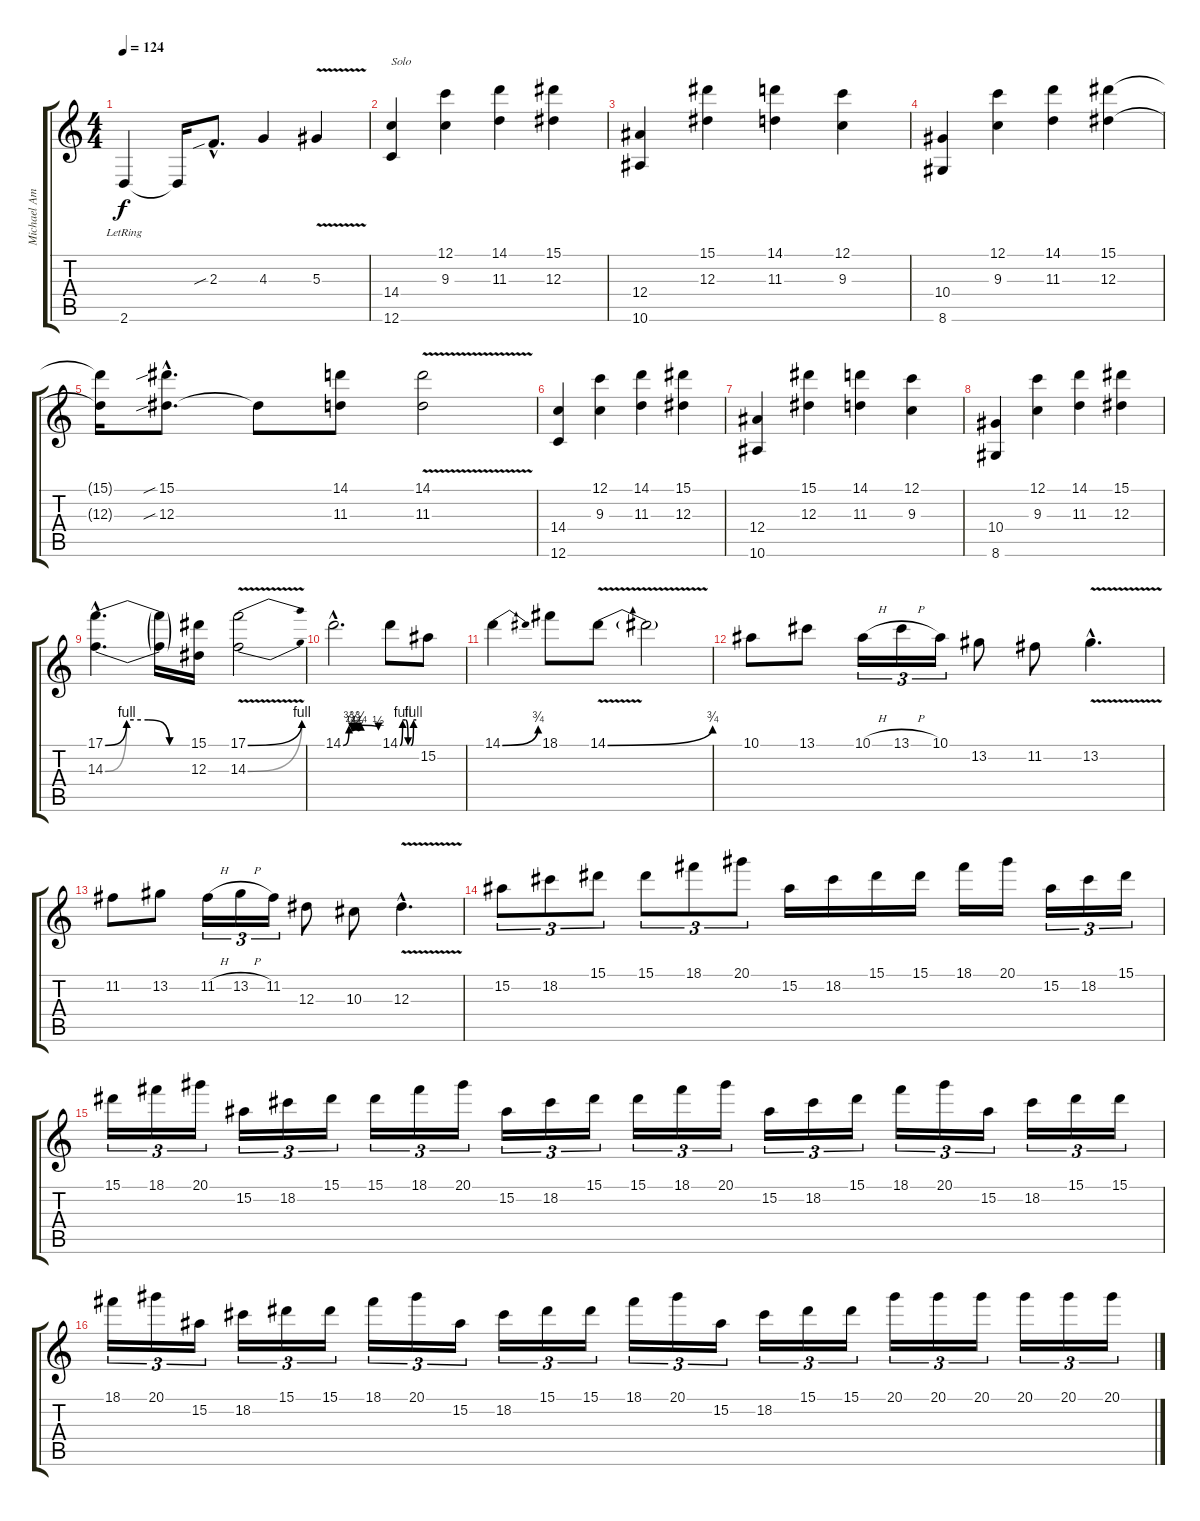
\track ("Michael Amott" "Michael Am") {instrument distortionguitar}
\staff {score tabs}
\tuning (C4 G3 Eb3 Bb2 F2 C2) {hide}
\ts (4 4)
\tempo 124
\clef g2
\ks c
2.6{lr}.4{dy f} 2.6{t}.16 2.3{sib hac}.8{d} 4.3.4 5.3{v}.4 |
(14.4 12.6).4{txt "Solo" volume 16} (12.1 9.3).4 (14.1 11.3).4 (15.1 12.3).4 |
(12.4 10.6).4 (15.1 12.3).4 (14.1 11.3).4 (12.1 9.3).4 |
(10.4 8.6).4 (12.1 9.3).4 (14.1 11.3).4 (15.1 12.3).4 |
(15.1{t} 12.3{t}).16 (15.1{sib hac} 12.3{sib hac}).8{d} 12.3{t}.8 (14.1 11.3).8 (14.1 11.3{v}).2 |
(14.4 12.6).4 (12.1 9.3).4 (14.1 11.3).4 (15.1 12.3).4 |
(12.4 10.6).4 (15.1 12.3).4 (14.1 11.3).4 (12.1 9.3).4 |
(10.4 8.6).4 (12.1 9.3).4 (14.1 11.3).4 (15.1 12.3).4 |
(17.1{be (custom 0 0 15 4 30 4 45 0 60 0) hac} 14.3{be (custom 0 0 15 4 30 4 45 0 60 0) hac}).4{d} (17.1{t} 14.3{t}).16 (15.1 12.3).16 (17.1{be (bend 0 0 60 4) v} 14.3{be (bend 0 0 60 4)}).2 |
14.1{be (custom 0 0 10 3 15 2 20 3 25 2 30 3 60 2) hac}.2{d} 14.1{be (custom 0 0 10 4 20 4 30 0 40 0 50 4 60 4)}.8 15.2.8 |
14.1{be (bend 0 0 60 3)}.4 18.1.8 14.1{be (bend 0 0 60 3) v}.8 14.1{t}.2 |
10.1.8 13.1.8 10.1{h}.16{tu (3 2)} 13.1{h}.16{tu (3 2)} 10.1.16{tu (3 2)} 13.2.8 11.2.8 13.2{v hac}.4{d} |
11.2.8 13.2.8 11.2{h}.16{tu (3 2)} 13.2{h}.16{tu (3 2)} 11.2.16{tu (3 2)} 12.3.8 10.3.8 12.3{v hac}.4{d} |
15.2.8{tu (3 2)} 18.2.8{tu (3 2)} 15.1.8{tu (3 2)} 15.1.8{tu (3 2)} 18.1.8{tu (3 2)} 20.1.8{tu (3 2)} 15.2.16 18.2.16 15.1.16 15.1.16 18.1.16 20.1.16 15.2.16{tu (3 2)} 18.2.16{tu (3 2)} 15.1.16{tu (3 2)} |
15.1.16{tu (3 2)} 18.1.16{tu (3 2)} 20.1.16{tu (3 2)} 15.2.16{tu (3 2)} 18.2.16{tu (3 2)} 15.1.16{tu (3 2)} 15.1.16{tu (3 2)} 18.1.16{tu (3 2)} 20.1.16{tu (3 2)} 15.2.16{tu (3 2)} 18.2.16{tu (3 2)} 15.1.16{tu (3 2)} 15.1.16{tu (3 2)} 18.1.16{tu (3 2)} 20.1.16{tu (3 2)} 15.2.16{tu (3 2)} 18.2.16{tu (3 2)} 15.1.16{tu (3 2)} 18.1.16{tu (3 2)} 20.1.16{tu (3 2)} 15.2.16{tu (3 2)} 18.2.16{tu (3 2)} 15.1.16{tu (3 2)} 15.1.16{tu (3 2)} |
18.1.16{tu (3 2)} 20.1.16{tu (3 2)} 15.2.16{tu (3 2)} 18.2.16{tu (3 2)} 15.1.16{tu (3 2)} 15.1.16{tu (3 2)} 18.1.16{tu (3 2)} 20.1.16{tu (3 2)} 15.2.16{tu (3 2)} 18.2.16{tu (3 2)} 15.1.16{tu (3 2)} 15.1.16{tu (3 2)} 18.1.16{tu (3 2)} 20.1.16{tu (3 2)} 15.2.16{tu (3 2)} 18.2.16{tu (3 2)} 15.1.16{tu (3 2)} 15.1.16{tu (3 2)} 20.1.16{tu (3 2)} 20.1.16{tu (3 2)} 20.1.16{tu (3 2)} 20.1.16{tu (3 2)} 20.1.16{tu (3 2)} 20.1.16{tu (3 2)}
